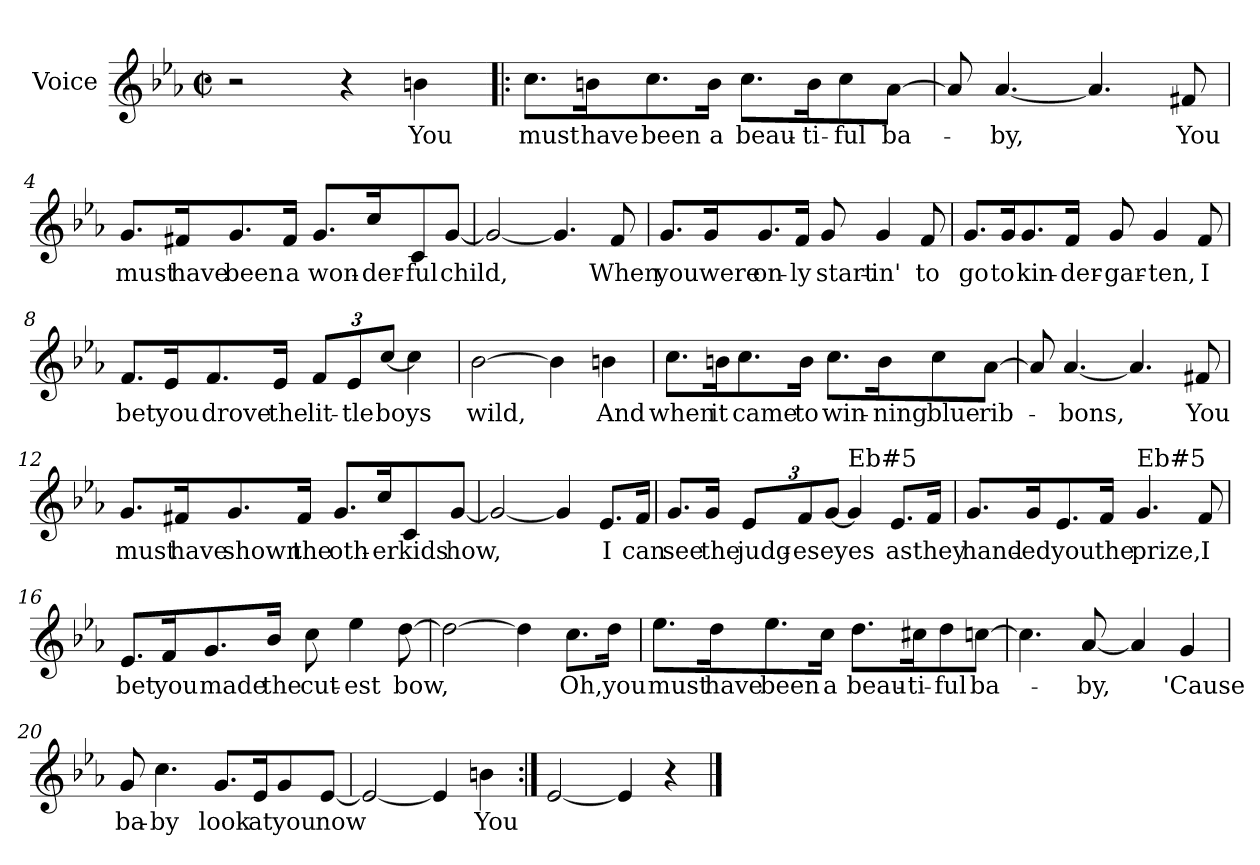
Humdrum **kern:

**kern	**text
*part1	*part1
*staff1	*staff1
*I"Voice	*
*I'Vo.	*
*clefG2	*
*k[b-e-a-]	*
*E-:	*
*M2/2	*
*met(c|)	*
=1	=1
2r	.
4r	.
4bn\	You
=2!|:	=2!|:
8.cc\L	must
16bn\K	have
8.cc\	been
16b\Jk	a
8.cc\L	beau-
16b\K	-ti-
8cc\	-ful
[8a-\J	ba-
=3	=3
8a-/]	.
[4.a-/	-by,
4.a-/]	.
8f#X/	You
!!LO:LB:g=z
=4	=4
8.g/L	must
16f#X/K	have
8.g/	been
16f#/Jk	a
8.g/L	won-
16cc/K	-der-
8c/	-ful
[8g/J	child,
=5	=5
2g/_	.
4.g/]	.
8f/	When
=6	=6
8.g/L	you
16g/K	were
8.g/	on-
16f/Jk	-ly
8g/	start-
4g/	-in'
8f/	to
!!LO:LB:g=z
=7	=7
8.g/L	go
16g/K	to
8.g/	kin-
16f/Jk	-der-
8g/	-gar-
4g/	-ten,
8f/	I
=8	=8
8.f/L	bet
16e-/K	you
8.f/	drove
16e-/Jk	the
*Xbrackettup	*
12f/L	lit-
12e-/	-tle
[12cc/J	boys
4cc\]	.
=9	=9
[2b-\	wild,
4b-\]	.
4bn\	And
!!LO:LB:g=z
=10	=10
8.cc\L	when
16bn\K	it
8.cc\	came
16b\Jk	to
8.cc\L	win-
16b\K	-ning
8cc\	blue
[8a-\J	rib-
=11	=11
8a-/]	.
[4.a-/	-bons,
4.a-/]	.
8f#X/	You
!!LO:LB:g=z
=12	=12
8.g/L	must
16f#X/K	have
8.g/	shown
16f#/Jk	the
8.g/L	oth-
16cc/K	-er
8c/	kids
[8g/J	how,
=13	=13
2g/_	.
4g/]	.
8.e-/L	I
16f/Jk	can
!!LO:LB:g=z
=14	=14
8.g/L	see
16g/Jk	the
12e-/L	judg-
12f/	-es
[12g/J	eyes
!LO:TX:a:t=Eb#5	!
4g/]	.
8.e-/L	as
16f/Jk	they
=15	=15
8.g/L	hand-
16g/K	-ed
8.e-/	you
16f/Jk	the
!LO:TX:a:t=Eb#5	!
4.g/	prize,
8f/	I
!!LO:LB:g=z
=16	=16
8.e-/L	bet
16f/K	you
8.g/	made
16b-/Jk	the
8cc\	cut-
4ee-\	-est
[8dd\	bow,
=17	=17
2dd\_	.
4dd\]	.
8.cc\L	Oh,
16dd\Jk	you
=18	=18
8.ee-\L	must
16dd\K	have
8.ee-\	been
16cc\Jk	a
8.dd\L	beau-
16cc#X\K	-ti-
8dd\	-ful
[8ccn\J	ba-
!!LO:LB:g=z
=19	=19
4.cc\]	.
[8a-/	-by,
4a-/]	.
4g/	'Cause
=20	=20
8g/	ba-
4.cc\	-by
8.g/L	look
16e-/K	at
8g/	you
[8e-/J	now
=21	=21
2e-/_	.
4e-/]	.
4bn\	You
=22:|!	=22:|!
[2e-/	.
4e-/]	.
4r	.
==	==
*-	*-
